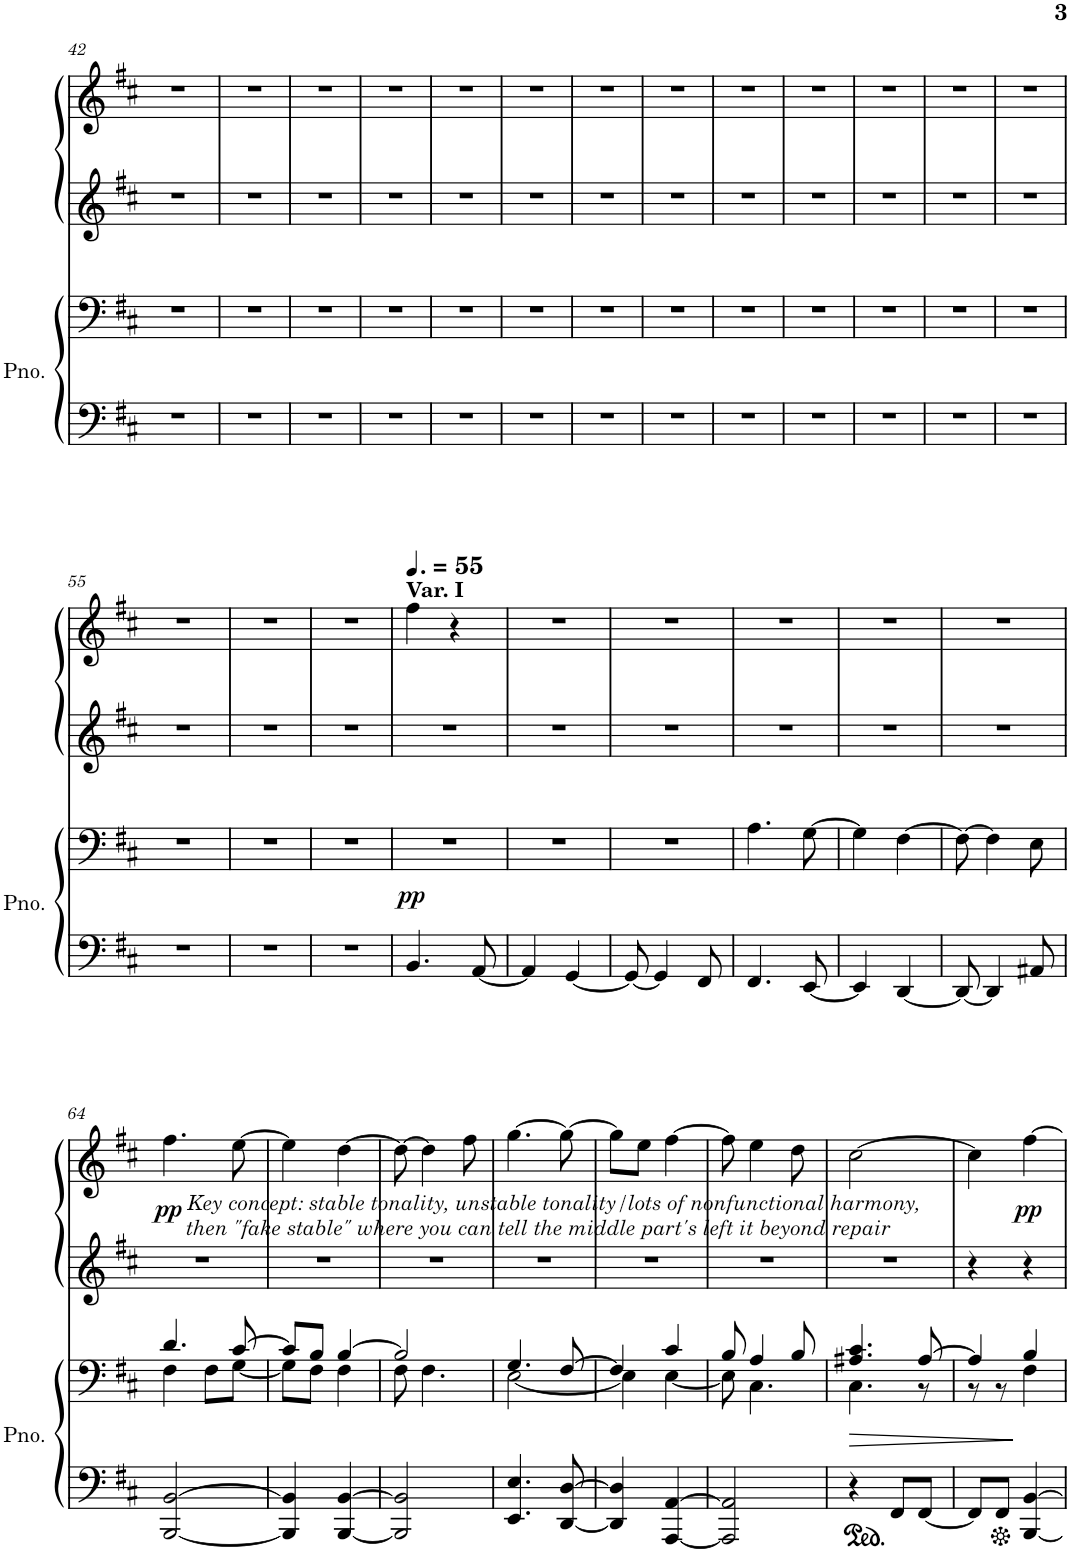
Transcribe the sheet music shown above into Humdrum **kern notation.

**kern	**kern	**dynam	**kern	**kern	**dynam
*part2	*part2	*part2	*part1	*part1	*part1
*staff4	*staff3	*staff3/4	*staff2	*staff1	*staff1/2
*I"Piano	*	*	*I"Piano	*	*
*I'Pno.	*	*	*I'Pno.	*	*
!!LO:PB:g=z
*clefF4	*clefG2	*	*clefG2	*clefG2	*
*k[f#c#]	*k[f#c#]	*	*k[f#c#]	*k[f#c#]	*
*M2/4	*M2/4	*	*M2/4	*M2/4	*
=42	=42	=42	=42	=42	=42
2r	2r	.	2r	2r	.
=43	=43	=43	=43	=43	=43
2r	2r	.	2r	2r	.
=44	=44	=44	=44	=44	=44
2r	2r	.	2r	2r	.
=45	=45	=45	=45	=45	=45
2r	2r	.	2r	2r	.
=46	=46	=46	=46	=46	=46
2r	2r	.	2r	2r	.
=47	=47	=47	=47	=47	=47
2r	2r	.	2r	2r	.
=48	=48	=48	=48	=48	=48
2r	2r	.	2r	2r	.
=49	=49	=49	=49	=49	=49
2r	2r	.	2r	2r	.
=50	=50	=50	=50	=50	=50
2r	2r	.	2r	2r	.
=51	=51	=51	=51	=51	=51
2r	2r	.	2r	2r	.
=52	=52	=52	=52	=52	=52
2r	2r	.	2r	2r	.
=53	=53	=53	=53	=53	=53
2r	2r	.	2r	2r	.
=54	=54	=54	=54	=54	=54
2r	2r	.	2r	2r	.
!!LO:LB:g=z
=55	=55	=55	=55	=55	=55
2r	2r	.	2r	2r	.
=56	=56	=56	=56	=56	=56
2r	2r	.	2r	2r	.
=57	=57	=57	=57	=57	=57
2r	2r	.	2r	2r	.
=58	=58	=58	=58	=58	=58
*	*	*	*	*MM83	*
!	!	!	!	!LO:TX:a:B:t=Var. I	!
!	!	!LO:DY:b	!	!	!
4.BB/	2r	pp	2r	4ff#\	.
.	.	.	.	4r	.
[8AA/	.	.	.	.	.
=59	=59	=59	=59	=59	=59
4AA/]	2r	.	2r	2r	.
[4GG/	.	.	.	.	.
=60	=60	=60	=60	=60	=60
8GG/_	2r	.	2r	2r	.
4GG/]	.	.	.	.	.
8FF#/	.	.	.	.	.
=61	=61	=61	=61	=61	=61
4.FF#/	4.A\	.	2r	2r	.
[8EE/	[8G\	.	.	.	.
=62	=62	=62	=62	=62	=62
4EE/]	4G\]	.	2r	2r	.
[4DD/	[4F#\	.	.	.	.
=63	=63	=63	=63	=63	=63
8DD/_	8F#\_	.	2r	2r	.
4DD/]	4F#\]	.	.	.	.
8AA#X/	8E\	.	.	.	.
!!LO:LB:g=z
=64	=64	=64	=64	=64	=64
*	*^	*	*	*	*
!	!	!	!	!	!LO:TX:b:i:t=Key concept&colon; stable tonality, unstable tonality/lots of nonfunctional harmony,	!
!	!	!	!	!	!LO:TX:b:t=then "fake stable" where you can tell the middle part's left it beyond repair	!
!	!	!	!	!	!	!LO:DY:b
[2BBB/ [2BB/	4.d/	4F#\	.	2r	4.ff#\	pp
.	.	8F#\L	.	.	.	.
.	[8c#/	[8G\J	.	.	[8ee\	.
=65	=65	=65	=65	=65	=65	=65
4BBB/] 4BB/]	8c#/L]	8G\L]	.	2r	4ee\]	.
.	8B/J	8F#\J	.	.	.	.
[4BBB/ [4BB/	[4B/	4F#\	.	.	[4dd\	.
=66	=66	=66	=66	=66	=66	=66
2BBB/] 2BB/]	2B/]	8F#\	.	2r	8dd\_	.
.	.	4.F#\	.	.	4dd\]	.
.	.	.	.	.	8ff#\	.
=67	=67	=67	=67	=67	=67	=67
4.EE/ 4.E/	4.G/	[2E\	.	2r	[4.gg\	.
[8DD/ [8D/	[8F#/	.	.	.	8gg\_	.
=68	=68	=68	=68	=68	=68	=68
4DD/] 4D/]	4F#/]	4E\]	.	2r	8gg\L]	.
.	.	.	.	.	8ee\J	.
[4AAA/ [4AA/	4c#/	[4E\	.	.	[4ff#\	.
=69	=69	=69	=69	=69	=69	=69
2AAA/] 2AA/]	8B/	8E\]	.	2r	8ff#\]	.
.	4A/	4.C#\	.	.	4ee\	.
.	8B/	.	.	.	8dd\	.
=70	=70	=70	=70	=70	=70	=70
!	!	!	!LO:HP:b	!	!	!
4r	4.A#X/ 4.c#/	4.C#\	>	2r	[2cc#\	.
8FF#/L	.	.	.	.	.	.
[8FF#/J	[8A#/	8r	.	.	.	.
=71	=71	=71	=71	=71	=71	=71
8FF#/L]	4A#/]	8r	.	4r	4cc#\]	.
8FF#/J	.	8r	.	.	.	.
!	!	!	!	!	!	!LO:DY:b
[4BBB/ [4BB/	4B/	4F#\	]	4r	[4ff#\	pp
*	*v	*v	*	*	*	*
=	=	=	=	=	=
*-	*-	*-	*-	*-	*-
